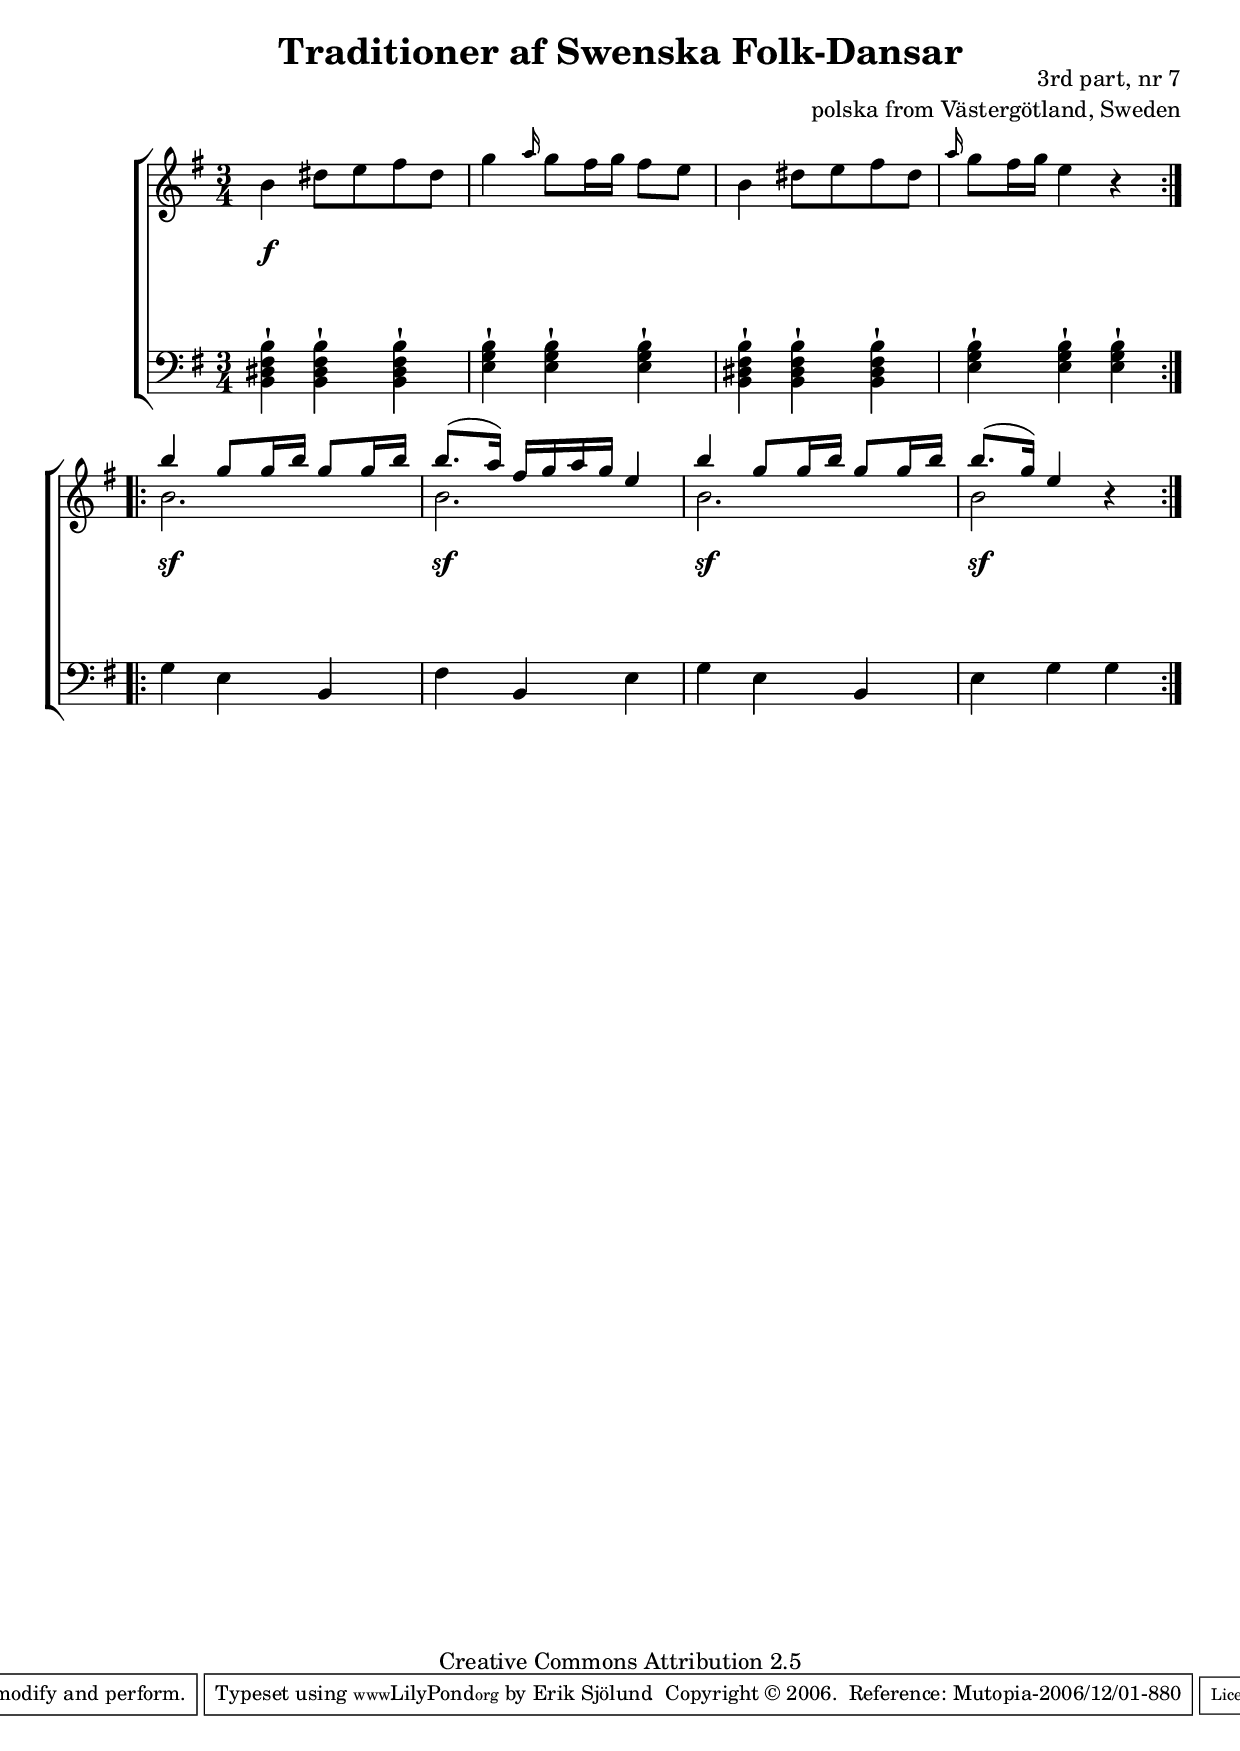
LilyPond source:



\header {
    title = "Traditioner af Swenska Folk-Dansar"
    opus = \markup {
         \column  {
          \right-align  "3rd part, nr 7"
   \right-align "polska from Västergötland, Sweden" 
}
 } 
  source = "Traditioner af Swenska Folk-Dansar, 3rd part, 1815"



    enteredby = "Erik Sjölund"
				% mutopia headers.

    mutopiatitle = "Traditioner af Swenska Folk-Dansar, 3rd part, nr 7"

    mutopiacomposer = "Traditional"
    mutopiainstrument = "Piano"
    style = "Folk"
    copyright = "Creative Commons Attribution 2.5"
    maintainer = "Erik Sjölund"
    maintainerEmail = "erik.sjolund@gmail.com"




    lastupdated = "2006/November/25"
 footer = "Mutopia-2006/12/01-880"
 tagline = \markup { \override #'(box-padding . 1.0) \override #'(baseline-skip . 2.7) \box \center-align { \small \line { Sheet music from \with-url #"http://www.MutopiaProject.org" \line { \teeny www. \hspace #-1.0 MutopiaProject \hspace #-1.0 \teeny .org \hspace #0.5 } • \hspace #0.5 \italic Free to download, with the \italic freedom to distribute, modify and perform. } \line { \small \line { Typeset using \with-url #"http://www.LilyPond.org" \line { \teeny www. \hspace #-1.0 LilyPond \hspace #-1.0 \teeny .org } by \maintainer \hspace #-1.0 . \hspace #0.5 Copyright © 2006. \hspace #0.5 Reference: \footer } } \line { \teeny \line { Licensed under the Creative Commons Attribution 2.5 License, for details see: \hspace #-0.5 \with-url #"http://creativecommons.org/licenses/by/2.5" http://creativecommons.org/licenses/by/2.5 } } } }
  }




     \version "2.8.5"








global={
	\time 3/4
	\key e \minor
}
    
upper =  {
  \global
  \repeat volta 2 {
	b'4 dis''8 e'' fis'' dis'' |
	g''4 \grace a''16 g''8 fis''16 g'' fis''8 e'' |
	b'4 dis''8 e'' fis'' dis'' |
	 \grace a''16  g''8 fis''16 g'' e''4 r |
%5
}
  \repeat volta 2 {
<< {	b'' g''8 g''16 b'' g''8 g''16 b'' |
	b''8.( a''16) fis'' g'' a'' g'' e''4 |
	b'' g''8 g''16 b'' g''8 g''16 b'' |
	b''8.( g''16) e''4 } \\  {  b'2. b'2. b'2.  b'2 } >> r4

}



}
     
lower =  {
  \global \clef bass
  \repeat volta 2 {
	<b, dis fis b>4 \staccatissimo <b, dis fis b> \staccatissimo <b, dis fis b> \staccatissimo |
	<e g b> \staccatissimo <e g b> \staccatissimo <e g b> \staccatissimo |
	<b, dis fis b> \staccatissimo <b, dis fis b> \staccatissimo <b, dis fis b> \staccatissimo |
	<e g b> \staccatissimo <e g b> \staccatissimo  <e g b> \staccatissimo 

}
  \repeat volta 2 {
	g e b, |
	fis b, e |
	g e b, |
	e g g
}
}

dynamics = {
  \repeat volta 2 {
s4 \f s4 s4
s2.*3

}
  \repeat volta 2 {
s4 \sf s4 s4
s4 \sf s4 s4
s4 \sf s4 s4
s4 \sf s4 s4
}
}



\score {
  \new PianoStaff \with{systemStartDelimiter = #'SystemStartBracket } <<
    \new Staff = "upper" \upper
    \new Dynamics = "dynamics" \dynamics
    \new Staff = "lower" <<
      \clef bass
      \lower
    >>
  >>

  \layout {
    \context {
      \type "Engraver_group"
      \name Dynamics
      \alias Voice % So that \cresc works, for example.
      \consists "Output_property_engraver"
%      \override VerticalAxisGroup #'minimum-Y-extent = #'(-1 . 1)
      \consists "Piano_pedal_engraver"
      \consists "Script_engraver"
      \consists "Dynamic_engraver"
      \consists "Text_engraver"
      \override TextScript #'font-size = #2
      \override TextScript #'font-shape = #'italic

      \override DynamicText #'extra-offset = #'(0 . 2.5)
      \override Hairpin #'extra-offset = #'(0 . 2.5)


      \consists "Skip_event_swallow_translator"
      \consists "Axis_group_engraver"
    }
    \context {\Score \remove "Bar_number_engraver"}
    \context {
      \PianoStaff
      \accepts Dynamics
   \override VerticalAlignment #'forced-distance = #7
  \override SpanBar #'transparent = ##t

    }
  }
}

          


mididynamics = { \dynamics } 
midiupper = { \upper }
midilower = { \lower }

          




\score {
  \unfoldRepeats
  \new PianoStaff <<
    \new Staff = "upper" <<  \midiupper  \mididynamics >>
    \new Staff = "lower" <<  \midilower  \mididynamics >>
  >>
  \midi {
    \context {
      \type "Performer_group"
      \name Dynamics
      \consists "Piano_pedal_performer"
    }
    \context {
      \PianoStaff
      \accepts Dynamics
    }
 \tempo 4=100    
  }
}






  


